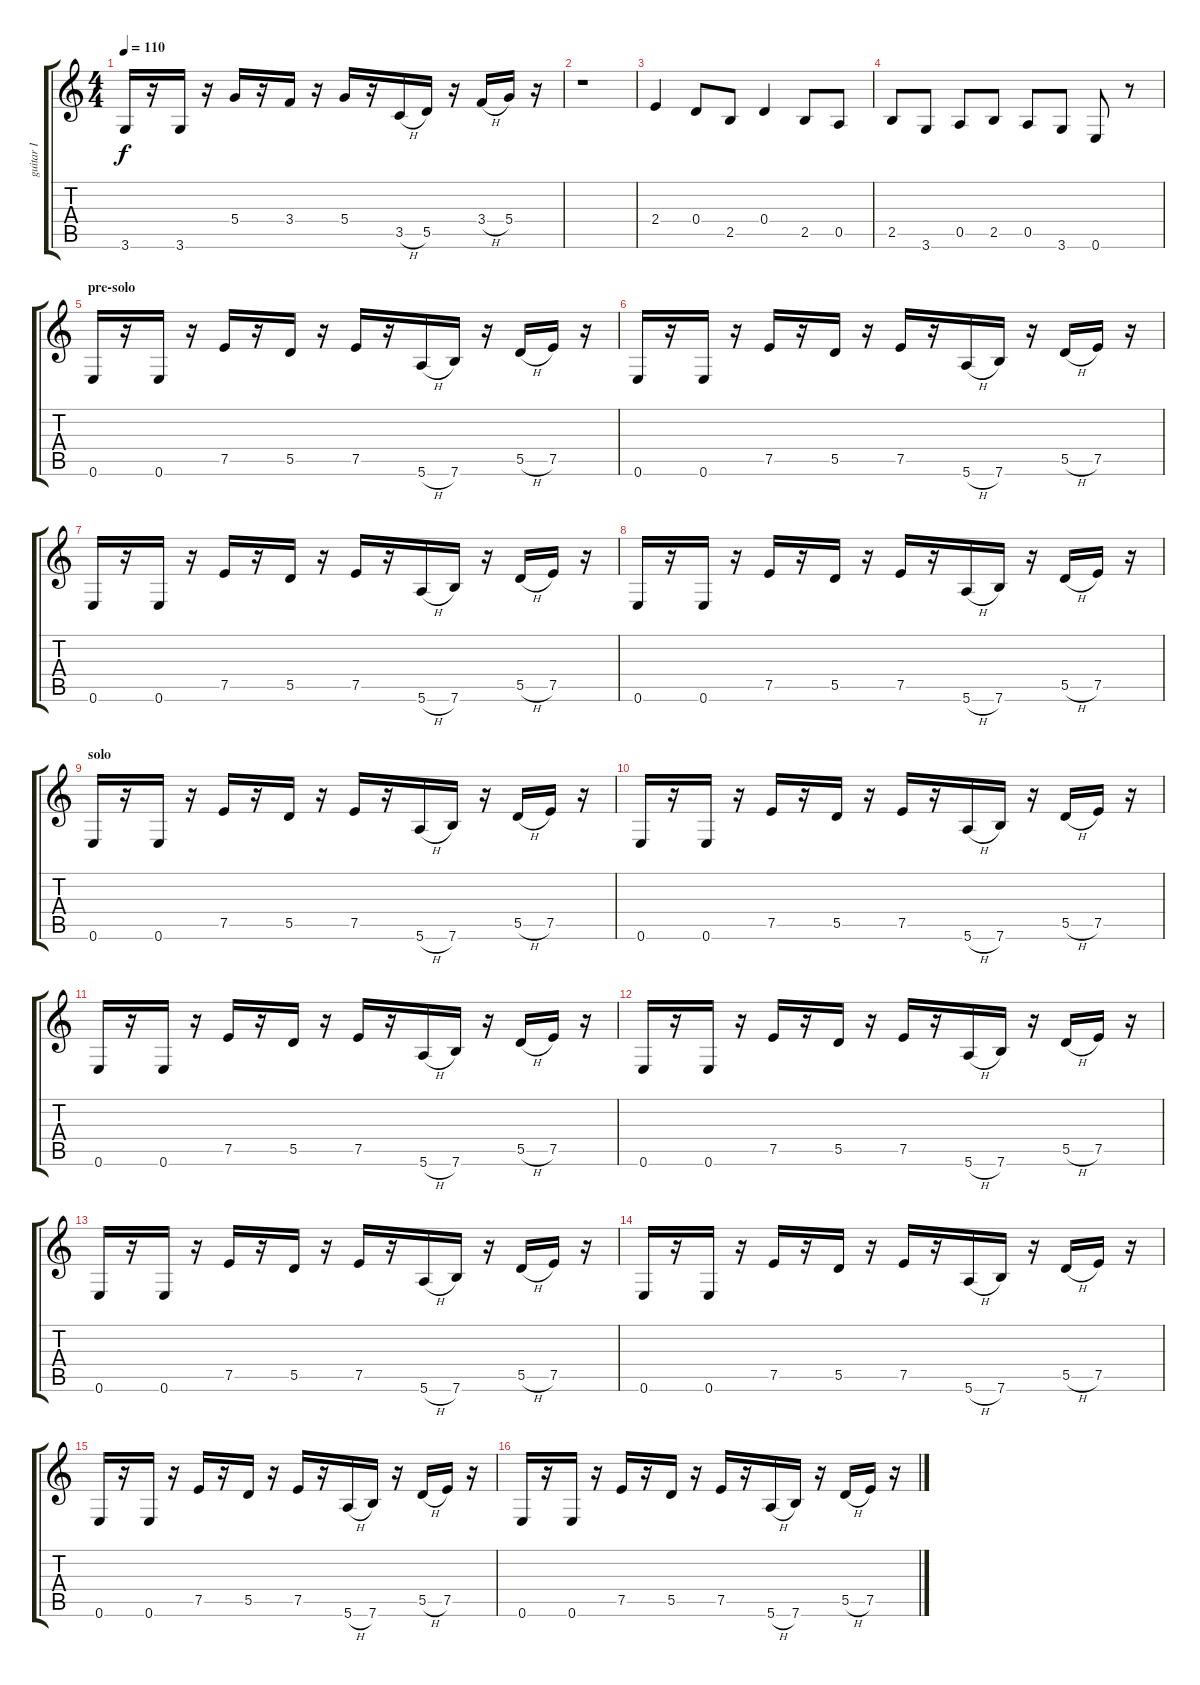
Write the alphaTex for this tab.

\track ("guitar I" "guitar I") {instrument overdrivenguitar}
\staff {score tabs}
\tuning (E4 B3 G3 D3 A2 E2) {hide}
\ts (4 4)
\tempo 110
\clef g2
\ks aminor
3.6.16{dy f} r.16 3.6.16 r.16 5.4.16 r.16 3.4.16 r.16 5.4.16 r.16 3.5{h}.16 5.5.16 r.16 3.4{h}.16 5.4.16 r.16 |
r.1 |
2.4.4 0.4.8 2.5.8 0.4.4 2.5.8 0.5.8 |
2.5.8 3.6.8 0.5.8 2.5.8 0.5.8 3.6.8 0.6.8 r.8 |
\section ("" "pre-solo")
0.6.16 r.16 0.6.16 r.16 7.5.16 r.16 5.5.16 r.16 7.5.16 r.16 5.6{h}.16 7.6.16 r.16 5.5{h}.16 7.5.16 r.16 |
0.6.16 r.16 0.6.16 r.16 7.5.16 r.16 5.5.16 r.16 7.5.16 r.16 5.6{h}.16 7.6.16 r.16 5.5{h}.16 7.5.16 r.16 |
0.6.16 r.16 0.6.16 r.16 7.5.16 r.16 5.5.16 r.16 7.5.16 r.16 5.6{h}.16 7.6.16 r.16 5.5{h}.16 7.5.16 r.16 |
0.6.16 r.16 0.6.16 r.16 7.5.16 r.16 5.5.16 r.16 7.5.16 r.16 5.6{h}.16 7.6.16 r.16 5.5{h}.16 7.5.16 r.16 |
\section ("" "solo")
0.6.16 r.16 0.6.16 r.16 7.5.16 r.16 5.5.16 r.16 7.5.16 r.16 5.6{h}.16 7.6.16 r.16 5.5{h}.16 7.5.16 r.16 |
0.6.16 r.16 0.6.16 r.16 7.5.16 r.16 5.5.16 r.16 7.5.16 r.16 5.6{h}.16 7.6.16 r.16 5.5{h}.16 7.5.16 r.16 |
0.6.16 r.16 0.6.16 r.16 7.5.16 r.16 5.5.16 r.16 7.5.16 r.16 5.6{h}.16 7.6.16 r.16 5.5{h}.16 7.5.16 r.16 |
0.6.16 r.16 0.6.16 r.16 7.5.16 r.16 5.5.16 r.16 7.5.16 r.16 5.6{h}.16 7.6.16 r.16 5.5{h}.16 7.5.16 r.16 |
0.6.16 r.16 0.6.16 r.16 7.5.16 r.16 5.5.16 r.16 7.5.16 r.16 5.6{h}.16 7.6.16 r.16 5.5{h}.16 7.5.16 r.16 |
0.6.16 r.16 0.6.16 r.16 7.5.16 r.16 5.5.16 r.16 7.5.16 r.16 5.6{h}.16 7.6.16 r.16 5.5{h}.16 7.5.16 r.16 |
0.6.16 r.16 0.6.16 r.16 7.5.16 r.16 5.5.16 r.16 7.5.16 r.16 5.6{h}.16 7.6.16 r.16 5.5{h}.16 7.5.16 r.16 |
0.6.16 r.16 0.6.16 r.16 7.5.16 r.16 5.5.16 r.16 7.5.16 r.16 5.6{h}.16 7.6.16 r.16 5.5{h}.16 7.5.16 r.16
